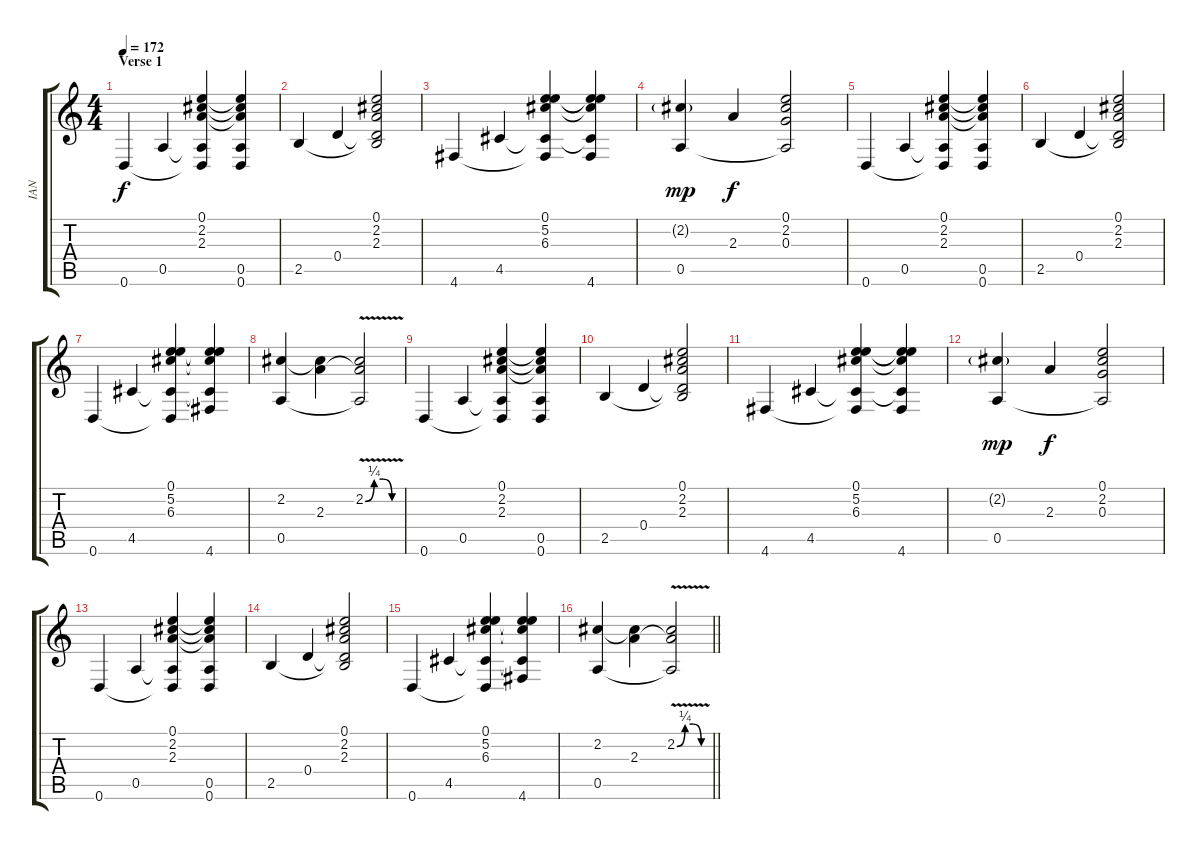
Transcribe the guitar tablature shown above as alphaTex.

\track ("IAN" "IAN") {instrument distortionguitar}
\staff {score tabs}
\tuning (E4 B3 G3 D3 A2 D2) {hide}
\ts (4 4)
\section ("" "Verse 1")
\tempo 172
\clef g2
\ks c
0.6.4{dy f} 0.5.4 (0.1 2.2 2.3 0.5{t} 0.6{t}).4 (0.1{t} 2.2{t} 2.3{t} 0.5 0.6).4 |
2.5.4 0.4.4 (0.1 2.2 2.3 0.4{t} 2.5{t}).2 |
4.6.4 4.5.4 (0.1 5.2 6.3 4.5{t} 4.6{t}).4 (0.1{t} 5.2{t} 6.3{t} 4.5{t} 4.6).4 |
(2.2{g} 0.5).4{dy mp} 2.3.4{dy f} (0.1 2.2 0.3 0.5{t}).2 |
0.6.4 0.5.4 (0.1 2.2 2.3 0.5{t} 0.6{t}).4 (0.1{t} 2.2{t} 2.3{t} 0.5 0.6).4 |
2.5.4 0.4.4 (0.1 2.2 2.3 0.4{t} 2.5{t}).2 |
0.6.4 4.5.4 (0.1 5.2 6.3 4.5{t} 0.6{t}).4 (0.1{t} 5.2{t} 6.3{t} 4.5{t} 4.6).4 |
(2.2 0.5).4 (2.2{t} 2.3).4 (2.2{be (custom 0 0 15 1 30 1 45 0 60 0) v} 2.3{t} 0.5{t}).2 |
0.6.4 0.5.4 (0.1 2.2 2.3 0.5{t} 0.6{t}).4 (0.1{t} 2.2{t} 2.3{t} 0.5 0.6).4 |
2.5.4 0.4.4 (0.1 2.2 2.3 0.4{t} 2.5{t}).2 |
4.6.4 4.5.4 (0.1 5.2 6.3 4.5{t} 4.6{t}).4 (0.1{t} 5.2{t} 6.3{t} 4.5{t} 4.6).4 |
(2.2{g} 0.5).4{dy mp} 2.3.4{dy f} (0.1 2.2 0.3 0.5{t}).2 |
0.6.4 0.5.4 (0.1 2.2 2.3 0.5{t} 0.6{t}).4 (0.1{t} 2.2{t} 2.3{t} 0.5 0.6).4 |
2.5.4 0.4.4 (0.1 2.2 2.3 0.4{t} 2.5{t}).2 |
0.6.4 4.5.4 (0.1 5.2 6.3 4.5{t} 0.6{t}).4 (0.1{t} 5.2{t} 6.3{t} 4.5{t} 4.6).4 |
\barLineRight lightlight
(2.2 0.5).4 (2.2{t} 2.3).4 (2.2{be (custom 0 0 15 1 30 1 45 0 60 0) v} 2.3{t} 0.5{t}).2
